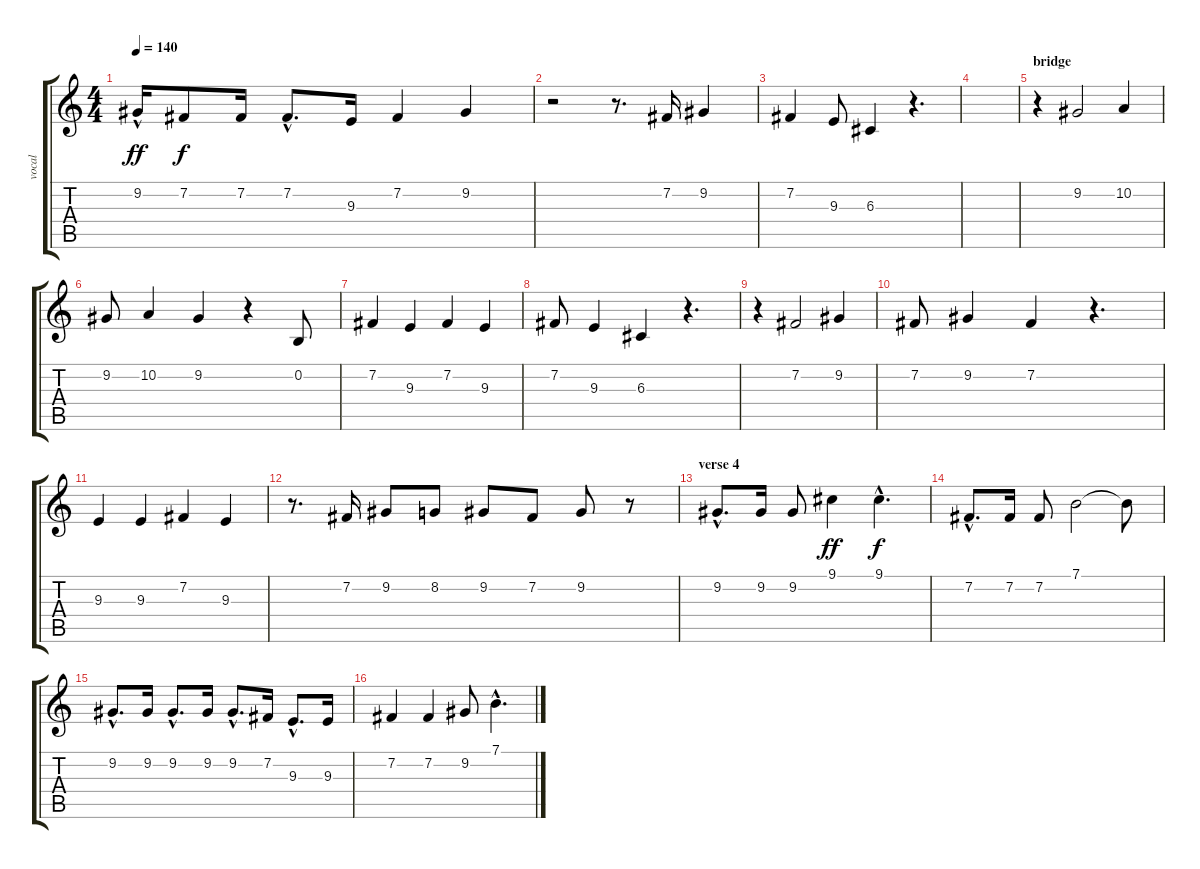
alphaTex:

\track ("vocal" "vocal") {instrument vibraphone}
\staff {score tabs}
\tuning (E4 B3 G3 D3 A2 E2) {hide}
\ts (4 4)
\tempo 140
\clef g2
\ks c
9.2{hac}.16{dy ff} 7.2.8{dy f} 7.2.16 7.2{hac}.8{d} 9.3.16 7.2.4 9.2.4 |
r.2 r.8{d} 7.2.16 9.2.4 |
7.2.4 9.3.8 6.3.4 r.4{d} |
|
\section ("" "bridge")
r.4 9.2.2 10.2.4 |
9.2.8 10.2.4 9.2.4 r.4 0.2.8 |
7.2.4 9.3.4 7.2.4 9.3.4 |
7.2.8 9.3.4 6.3.4 r.4{d} |
r.4 7.2.2 9.2.4 |
7.2.8 9.2.4 7.2.4 r.4{d} |
9.3.4 9.3.4 7.2.4 9.3.4 |
r.8{d} 7.2.16 9.2.8 8.2.8 9.2.8 7.2.8 9.2.8 r.8 |
\section ("" "verse 4")
9.2{hac}.8{d} 9.2.16 9.2.8 9.1.4{dy ff} 9.1{hac}.4{d dy f} |
7.2{hac}.8{d} 7.2.16 7.2.8 7.1.2 7.1{t}.8 |
9.2{hac}.8{d} 9.2.16 9.2{hac}.8{d} 9.2.16 9.2{hac}.8{d} 7.2.16 9.3{hac}.8{d} 9.3.16 |
7.2.4 7.2.4 9.2.8 7.1{hac}.4{d}
